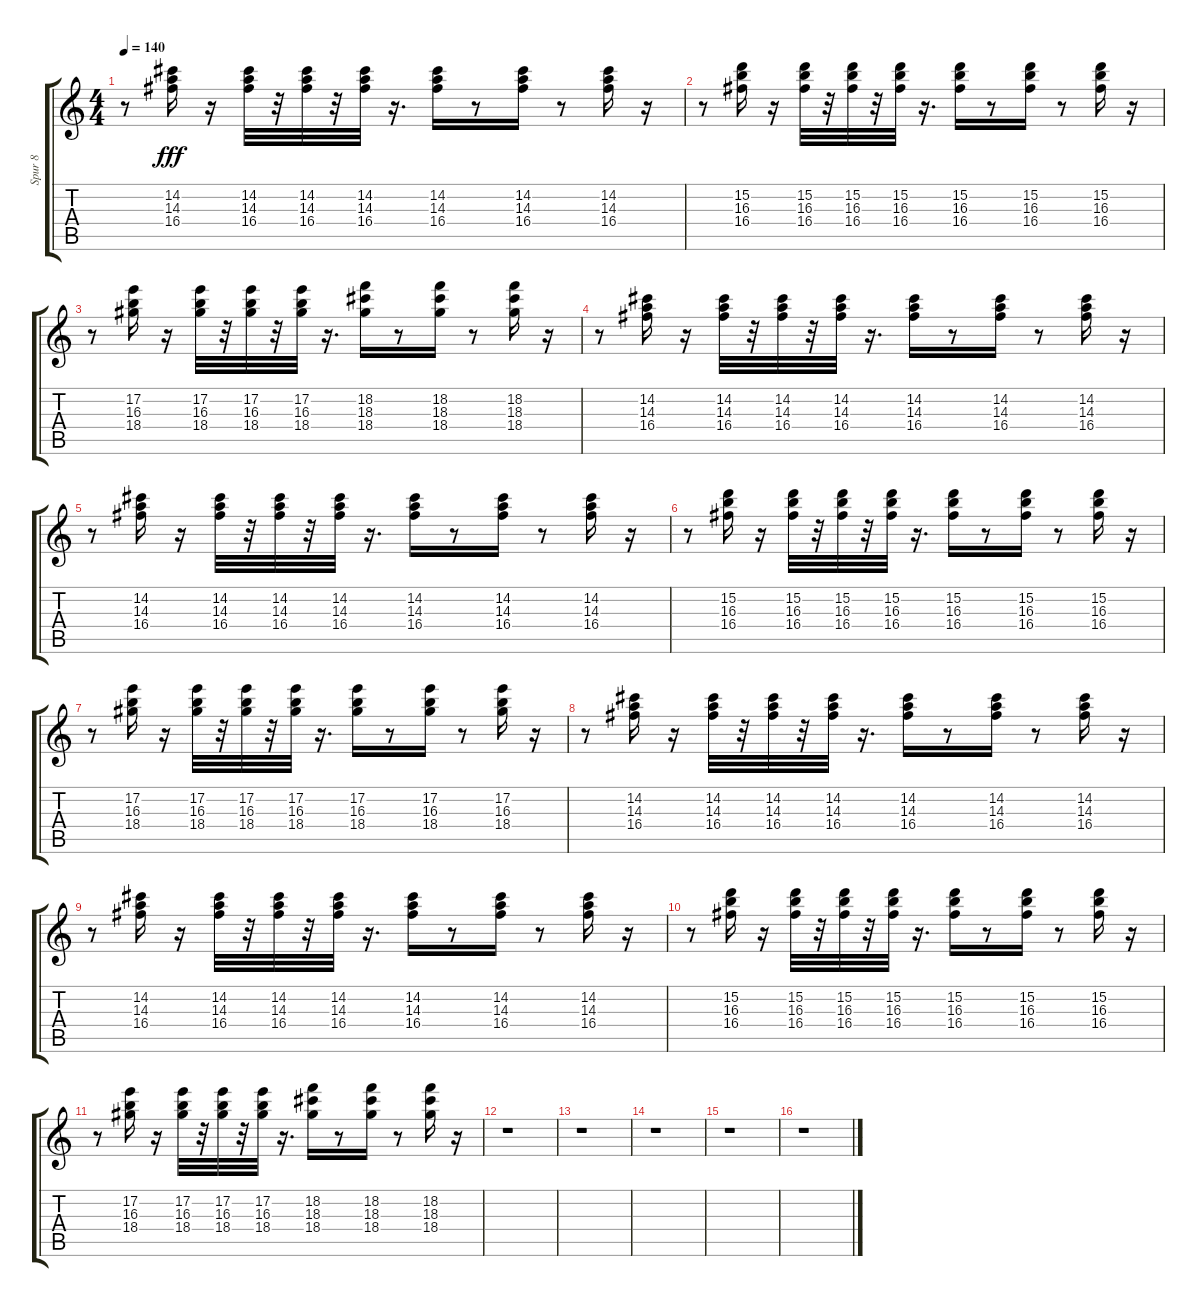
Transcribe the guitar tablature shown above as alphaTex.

\track ("Spur 8" "Spur 8") {instrument electricguitarmuted}
\staff {score tabs}
\tuning (E4 B3 G3 D3 A2 E2) {hide}
\ts (4 4)
\tempo 140
\clef g2
\ks c
r.8{dy fff} (14.2 14.3 16.4).16 r.16 (14.2 14.3 16.4).32 r.32 (14.2 14.3 16.4).32 r.32 (14.2 14.3 16.4).32 r.16{d} (14.2 14.3 16.4).16 r.8 (14.2 14.3 16.4).16 r.8 (14.2 14.3 16.4).16 r.16 |
r.8 (15.2 16.3 16.4).16 r.16 (15.2 16.3 16.4).32 r.32 (15.2 16.3 16.4).32 r.32 (15.2 16.3 16.4).32 r.16{d} (15.2 16.3 16.4).16 r.8 (15.2 16.3 16.4).16 r.8 (15.2 16.3 16.4).16 r.16 |
r.8 (17.2 16.3 18.4).16 r.16 (17.2 16.3 18.4).32 r.32 (17.2 16.3 18.4).32 r.32 (17.2 16.3 18.4).32 r.16{d} (18.2 18.3 18.4).16 r.8 (18.2 18.3 18.4).16 r.8 (18.2 18.3 18.4).16 r.16 |
r.8 (14.2 14.3 16.4).16 r.16 (14.2 14.3 16.4).32 r.32 (14.2 14.3 16.4).32 r.32 (14.2 14.3 16.4).32 r.16{d} (14.2 14.3 16.4).16 r.8 (14.2 14.3 16.4).16 r.8 (14.2 14.3 16.4).16 r.16 |
r.8 (14.2 14.3 16.4).16 r.16 (14.2 14.3 16.4).32 r.32 (14.2 14.3 16.4).32 r.32 (14.2 14.3 16.4).32 r.16{d} (14.2 14.3 16.4).16 r.8 (14.2 14.3 16.4).16 r.8 (14.2 14.3 16.4).16 r.16 |
r.8 (15.2 16.3 16.4).16 r.16 (15.2 16.3 16.4).32 r.32 (15.2 16.3 16.4).32 r.32 (15.2 16.3 16.4).32 r.16{d} (15.2 16.3 16.4).16 r.8 (15.2 16.3 16.4).16 r.8 (15.2 16.3 16.4).16 r.16 |
r.8 (17.2 16.3 18.4).16 r.16 (17.2 16.3 18.4).32 r.32 (17.2 16.3 18.4).32 r.32 (17.2 16.3 18.4).32 r.16{d} (17.2 16.3 18.4).16 r.8 (17.2 16.3 18.4).16 r.8 (17.2 16.3 18.4).16 r.16 |
r.8 (14.2 14.3 16.4).16 r.16 (14.2 14.3 16.4).32 r.32 (14.2 14.3 16.4).32 r.32 (14.2 14.3 16.4).32 r.16{d} (14.2 14.3 16.4).16 r.8 (14.2 14.3 16.4).16 r.8 (14.2 14.3 16.4).16 r.16 |
r.8 (14.2 14.3 16.4).16 r.16 (14.2 14.3 16.4).32 r.32 (14.2 14.3 16.4).32 r.32 (14.2 14.3 16.4).32 r.16{d} (14.2 14.3 16.4).16 r.8 (14.2 14.3 16.4).16 r.8 (14.2 14.3 16.4).16 r.16 |
r.8 (15.2 16.3 16.4).16 r.16 (15.2 16.3 16.4).32 r.32 (15.2 16.3 16.4).32 r.32 (15.2 16.3 16.4).32 r.16{d} (15.2 16.3 16.4).16 r.8 (15.2 16.3 16.4).16 r.8 (15.2 16.3 16.4).16 r.16 |
r.8 (17.2 16.3 18.4).16 r.16 (17.2 16.3 18.4).32 r.32 (17.2 16.3 18.4).32 r.32 (17.2 16.3 18.4).32 r.16{d} (18.2 18.3 18.4).16 r.8 (18.2 18.3 18.4).16 r.8 (18.2 18.3 18.4).16 r.16 |
r.1 |
r.1 |
r.1 |
r.1 |
r.1
